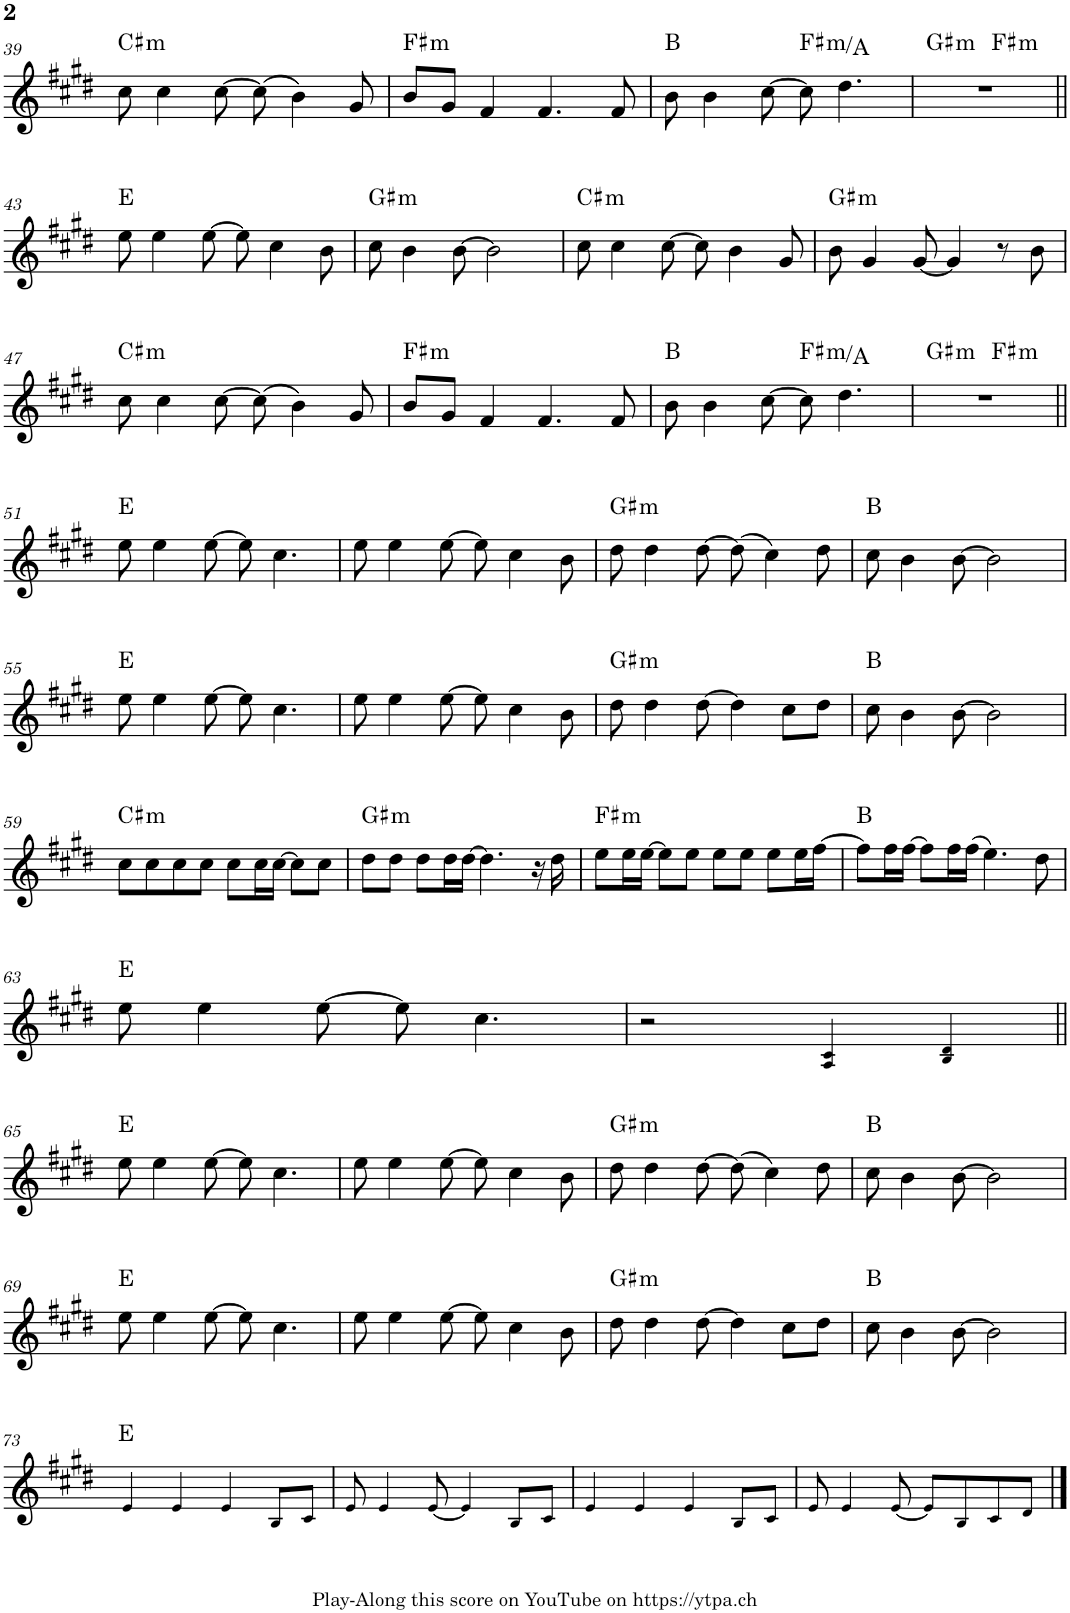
**kern	**harte
*part1	*part1
*staff1	*
*I"Piano	*
*I'Pno.	*
!!LO:PB:g=z
*clefG2	*
*k[f#c#g#d#]	*
*M4/4	*
=39	=39
!	!LO:H:kt=m
8cc#\	C#:min
4cc#\	.
[8cc#\	.
(8cc#\]	.
4b\)	.
8g#/	.
=40	=40
!	!LO:H:kt=m
8b/L	F#:min
8g#/J	.
4f#/	.
4.f#/	.
8f#/	.
=41	=41
8b\	B:maj
4b\	.
[8cc#\	.
!	!LO:H:kt=m
8cc#\]	F#:min/b3
4.dd#\	.
=42	=42
!	!LO:H:kt=m
*^	*
1r	2ryy	G#:min
!	!	!LO:H:kt=m
.	2ryy	F#:min
*v	*v	*
!!LO:LB:g=z
=43||	=43||
8ee\	E:maj
4ee\	.
[8ee\	.
8ee\]	.
4cc#\	.
8b\	.
=44	=44
!	!LO:H:kt=m
8cc#\	G#:min
4b\	.
[8b\	.
2b\]	.
=45	=45
!	!LO:H:kt=m
8cc#\	C#:min
4cc#\	.
[8cc#\	.
8cc#\]	.
4b\	.
8g#/	.
=46	=46
!	!LO:H:kt=m
8b\	G#:min
4g#/	.
[8g#/	.
4g#/]	.
8r	.
8b\	.
!!LO:LB:g=z
=47	=47
!	!LO:H:kt=m
8cc#\	C#:min
4cc#\	.
[8cc#\	.
(8cc#\]	.
4b\)	.
8g#/	.
=48	=48
!	!LO:H:kt=m
8b/L	F#:min
8g#/J	.
4f#/	.
4.f#/	.
8f#/	.
=49	=49
8b\	B:maj
4b\	.
[8cc#\	.
!	!LO:H:kt=m
8cc#\]	F#:min/b3
4.dd#\	.
=50	=50
!	!LO:H:kt=m
*^	*
1r	2ryy	G#:min
!	!	!LO:H:kt=m
.	2ryy	F#:min
*v	*v	*
!!LO:LB:g=z
=51||	=51||
8ee\	E:maj
4ee\	.
[8ee\	.
8ee\]	.
4.cc#\	.
=52	=52
8ee\	.
4ee\	.
[8ee\	.
8ee\]	.
4cc#\	.
8b\	.
=53	=53
!	!LO:H:kt=m
8dd#\	G#:min
4dd#\	.
[8dd#\	.
(8dd#\]	.
4cc#\)	.
8dd#\	.
=54	=54
8cc#\	B:maj
4b\	.
[8b\	.
2b\]	.
!!LO:LB:g=z
=55	=55
8ee\	E:maj
4ee\	.
[8ee\	.
8ee\]	.
4.cc#\	.
=56	=56
8ee\	.
4ee\	.
[8ee\	.
8ee\]	.
4cc#\	.
8b\	.
=57	=57
!	!LO:H:kt=m
8dd#\	G#:min
4dd#\	.
[8dd#\	.
4dd#\]	.
8cc#\L	.
8dd#\J	.
=58	=58
8cc#\	B:maj
4b\	.
[8b\	.
2b\]	.
!!LO:LB:g=z
=59	=59
!	!LO:H:kt=m
8cc#\L	C#:min
8cc#\	.
8cc#\	.
8cc#\J	.
8cc#\L	.
16cc#\L	.
[16cc#\JJ	.
8cc#\L]	.
8cc#\J	.
=60	=60
!	!LO:H:kt=m
8dd#\L	G#:min
8dd#\J	.
8dd#\L	.
16dd#\L	.
[16dd#\JJ	.
4.dd#\]	.
16r	.
16dd#\	.
=61	=61
!	!LO:H:kt=m
8ee\L	F#:min
16ee\L	.
[16ee\JJ	.
8ee\L]	.
8ee\J	.
8ee\L	.
8ee\J	.
8ee\L	.
16ee\L	.
[16ff#\JJ	.
=62	=62
8ff#\L]	B:maj
16ff#\L	.
[16ff#\JJ	.
8ff#\L]	.
16ff#\L	.
(16ff#\JJ	.
4.ee\)	.
8dd#\	.
!!LO:LB:g=z
=63	=63
8ee\	E:maj
4ee\	.
[8ee\	.
8ee\]	.
4.cc#\	.
=64	=64
2r	.
4A!/ 4c#!/	.
4B!/ 4d#!/	.
!!LO:LB:g=z
=65||	=65||
8ee\	E:maj
4ee\	.
[8ee\	.
8ee\]	.
4.cc#\	.
=66	=66
8ee\	.
4ee\	.
[8ee\	.
8ee\]	.
4cc#\	.
8b\	.
=67	=67
!	!LO:H:kt=m
8dd#\	G#:min
4dd#\	.
[8dd#\	.
(8dd#\]	.
4cc#\)	.
8dd#\	.
=68	=68
8cc#\	B:maj
4b\	.
[8b\	.
2b\]	.
!!LO:LB:g=z
=69	=69
8ee\	E:maj
4ee\	.
[8ee\	.
8ee\]	.
4.cc#\	.
=70	=70
8ee\	.
4ee\	.
[8ee\	.
8ee\]	.
4cc#\	.
8b\	.
=71	=71
!	!LO:H:kt=m
8dd#\	G#:min
4dd#\	.
[8dd#\	.
4dd#\]	.
8cc#\L	.
8dd#\J	.
=72	=72
8cc#\	B:maj
4b\	.
[8b\	.
2b\]	.
!!LO:LB:g=z
=73	=73
4e!/	E:maj
4e!/	.
4e!/	.
8B!/L	.
8c#!/J	.
=74	=74
8e!/	.
4e!/	.
[8e!/	.
4e!/]	.
8B!/L	.
8c#!/J	.
=75	=75
4e!/	.
4e!/	.
4e!/	.
8B!/L	.
8c#!/J	.
=76	=76
8e!/	.
4e!/	.
[8e!/	.
8e!/L]	.
8B!/	.
8c#!/	.
8d#!/J	.
==	==
*-	*-
